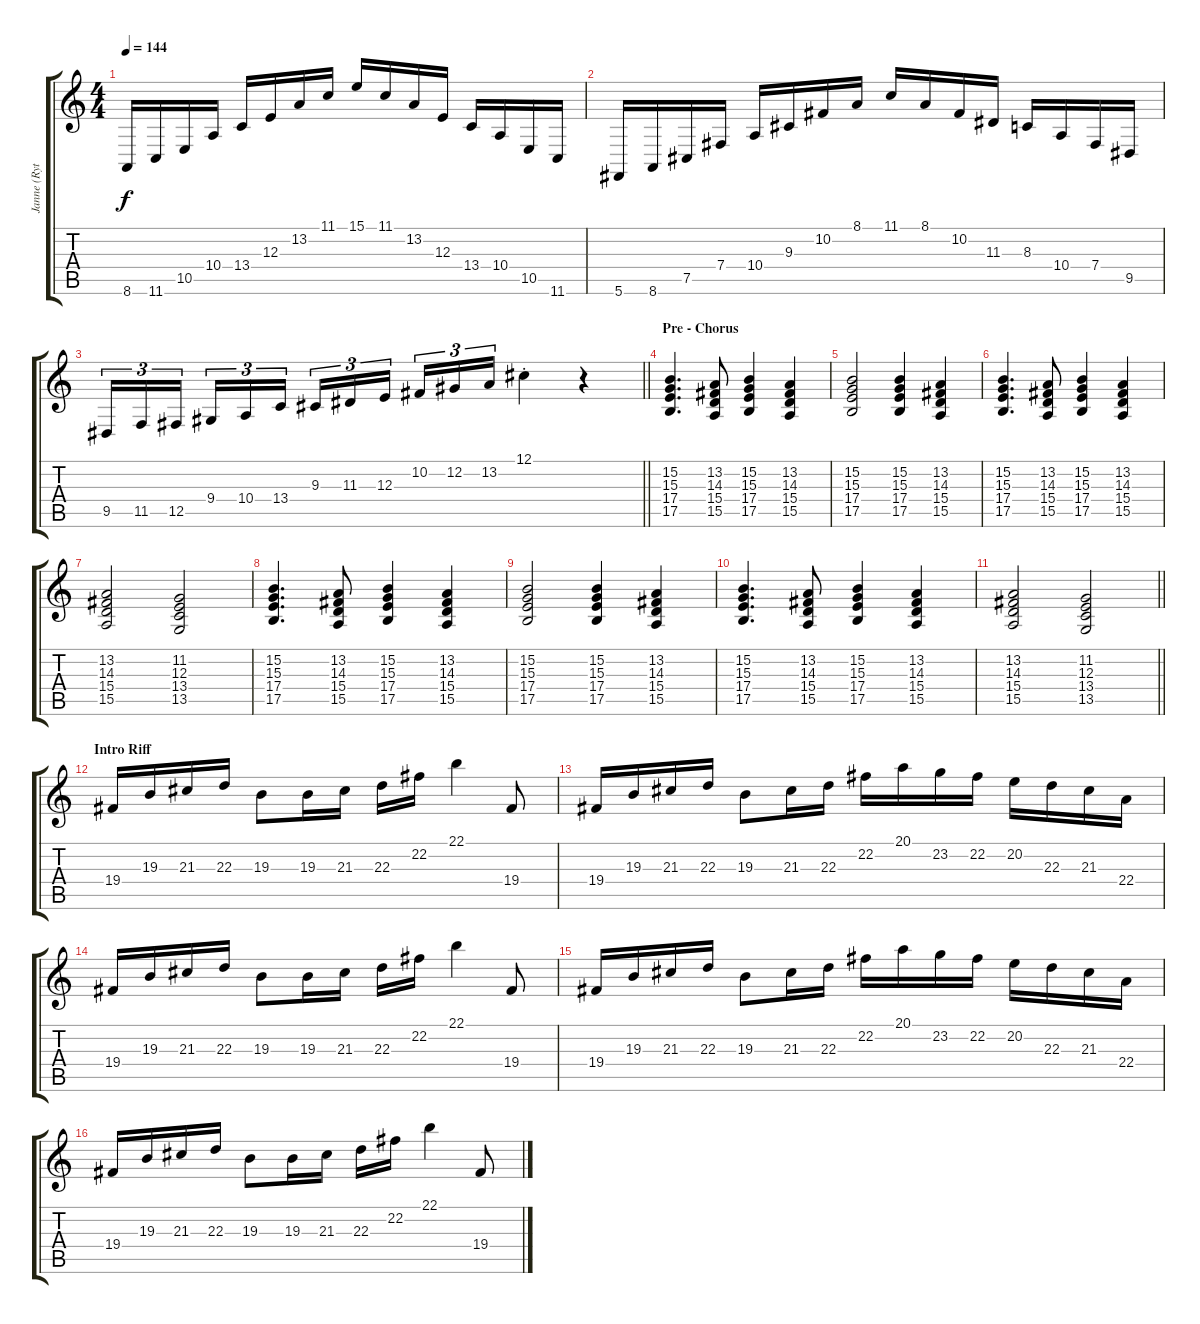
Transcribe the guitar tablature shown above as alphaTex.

\track ("Janne (Rythm II)" "Janne (Ryt") {instrument stringensemble1}
\staff {score tabs}
\tuning (Db4 Ab3 E3 B2 Gb2 Db2) {hide}
\ts (4 4)
\tempo 144
\clef g2
\ks c
8.6.16{dy f volume 1} 11.6.16 10.5.16{volume 5} 10.4.16 13.4.16 12.3.16 13.2.16 11.1.16 15.1.16 11.1.16 13.2.16{volume 2} 12.3.16 13.4.16 10.4.16 10.5.16 11.6.16 |
5.6.16{volume 1} 8.6.16 7.5.16{volume 5} 7.4.16 10.4.16 9.3.16 10.2.16 8.1.16 11.1.16 8.1.16 10.2.16{volume 2} 11.3.16 8.3.16 10.4.16 7.4.16 9.5.16 |
\barLineRight lightlight
9.5.16{tu (3 2) volume 11 balance 8 instrument stringensemble1} 11.5.16{tu (3 2)} 12.5.16{tu (3 2) beam splitsecondary} 9.4.16{tu (3 2)} 10.4.16{tu (3 2)} 13.4.16{tu (3 2)} 9.3.16{tu (3 2)} 11.3.16{tu (3 2)} 12.3.16{tu (3 2) beam splitsecondary} 10.2.16{tu (3 2)} 12.2.16{tu (3 2)} 13.2.16{tu (3 2)} 12.1{st}.4 r.4 |
\section ("" "Pre - Chorus")
(15.2 15.3 17.4 17.5).4{d volume 2 balance 8 instrument stringensemble1} (13.2 14.3 15.4 15.5).8 (15.2 15.3 17.4 17.5).4 (13.2 14.3 15.4 15.5).4 |
(15.2 15.3 17.4 17.5).2 (15.2 15.3 17.4 17.5).4 (13.2 14.3 15.4 15.5).4 |
(15.2 15.3 17.4 17.5).4{d} (13.2 14.3 15.4 15.5).8 (15.2 15.3 17.4 17.5).4 (13.2 14.3 15.4 15.5).4 |
(13.2 14.3 15.4 15.5).2 (11.2 12.3 13.4 13.5).2 |
(15.2 15.3 17.4 17.5).4{d} (13.2 14.3 15.4 15.5).8 (15.2 15.3 17.4 17.5).4 (13.2 14.3 15.4 15.5).4 |
(15.2 15.3 17.4 17.5).2 (15.2 15.3 17.4 17.5).4 (13.2 14.3 15.4 15.5).4 |
(15.2 15.3 17.4 17.5).4{d} (13.2 14.3 15.4 15.5).8 (15.2 15.3 17.4 17.5).4 (13.2 14.3 15.4 15.5).4 |
\barLineRight lightlight
(13.2 14.3 15.4 15.5).2 (11.2 12.3 13.4 13.5).2 |
\section ("" "Intro Riff")
19.4.16{volume 10 balance 8 instrument stringensemble1} 19.3.16 21.3.16 22.3.16 19.3.8 19.3.16 21.3.16 22.3.16 22.2.16 22.1.4 19.4.8 |
19.4.16 19.3.16 21.3.16 22.3.16 19.3.8 21.3.16 22.3.16 22.2.16 20.1.16 23.2.16 22.2.16 20.2.16 22.3.16 21.3.16 22.4.16 |
19.4.16 19.3.16 21.3.16 22.3.16 19.3.8 19.3.16 21.3.16 22.3.16 22.2.16 22.1.4 19.4.8 |
19.4.16 19.3.16 21.3.16 22.3.16 19.3.8 21.3.16 22.3.16 22.2.16 20.1.16 23.2.16 22.2.16 20.2.16 22.3.16 21.3.16 22.4.16 |
19.4.16 19.3.16 21.3.16 22.3.16 19.3.8 19.3.16 21.3.16 22.3.16 22.2.16 22.1.4 19.4.8
